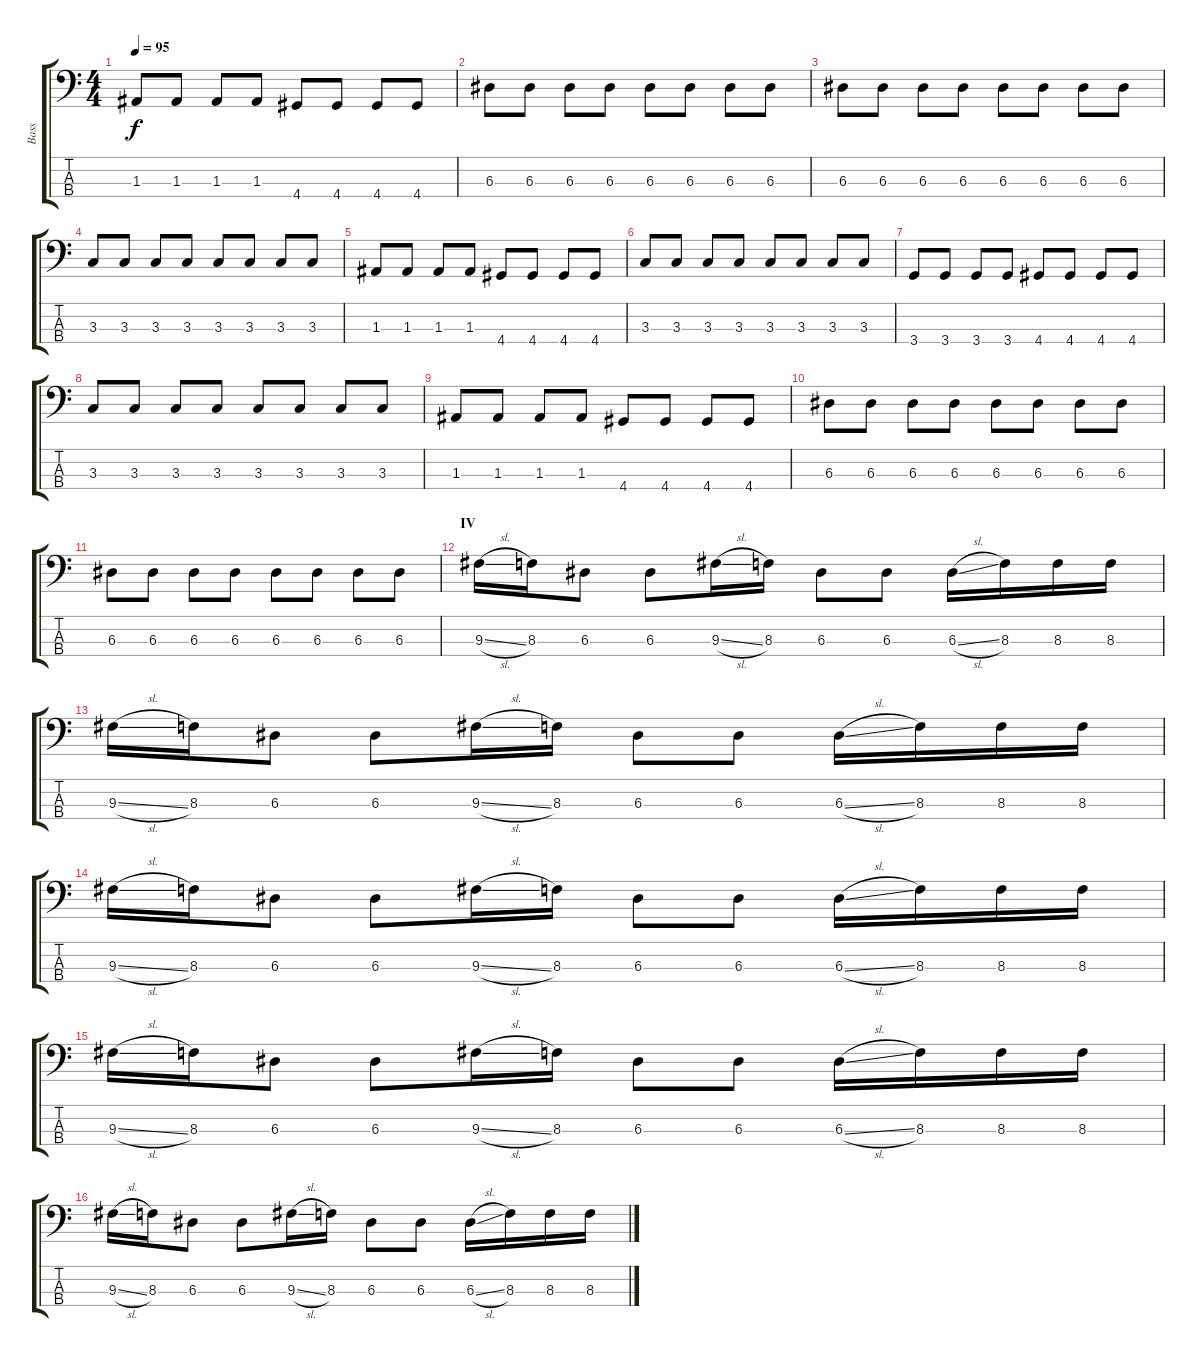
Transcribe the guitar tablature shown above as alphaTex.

\track ("Bass" "Bass") {instrument electricbassfinger}
\staff {score tabs}
\tuning (G2 D2 A1 E1) {hide}
\ts (4 4)
\tempo 95
\clef f4
\ks c
1.3.8{dy f} 1.3.8 1.3.8 1.3.8 4.4.8 4.4.8 4.4.8 4.4.8 |
6.3.8 6.3.8 6.3.8 6.3.8 6.3.8 6.3.8 6.3.8 6.3.8 |
6.3.8 6.3.8 6.3.8 6.3.8 6.3.8 6.3.8 6.3.8 6.3.8 |
3.3.8 3.3.8 3.3.8 3.3.8 3.3.8 3.3.8 3.3.8 3.3.8 |
1.3.8 1.3.8 1.3.8 1.3.8 4.4.8 4.4.8 4.4.8 4.4.8 |
3.3.8 3.3.8 3.3.8 3.3.8 3.3.8 3.3.8 3.3.8 3.3.8 |
3.4.8 3.4.8 3.4.8 3.4.8 4.4.8 4.4.8 4.4.8 4.4.8 |
3.3.8 3.3.8 3.3.8 3.3.8 3.3.8 3.3.8 3.3.8 3.3.8 |
1.3.8 1.3.8 1.3.8 1.3.8 4.4.8 4.4.8 4.4.8 4.4.8 |
6.3.8 6.3.8 6.3.8 6.3.8 6.3.8 6.3.8 6.3.8 6.3.8 |
6.3.8 6.3.8 6.3.8 6.3.8 6.3.8 6.3.8 6.3.8 6.3.8 |
\section ("" "IV")
9.3{sl}.16 8.3.16 6.3.8 6.3.8 9.3{sl}.16 8.3.16 6.3.8 6.3.8 6.3{sl}.16 8.3.16 8.3.16 8.3.16 |
9.3{sl}.16 8.3.16 6.3.8 6.3.8 9.3{sl}.16 8.3.16 6.3.8 6.3.8 6.3{sl}.16 8.3.16 8.3.16 8.3.16 |
9.3{sl}.16 8.3.16 6.3.8 6.3.8 9.3{sl}.16 8.3.16 6.3.8 6.3.8 6.3{sl}.16 8.3.16 8.3.16 8.3.16 |
9.3{sl}.16 8.3.16 6.3.8 6.3.8 9.3{sl}.16 8.3.16 6.3.8 6.3.8 6.3{sl}.16 8.3.16 8.3.16 8.3.16 |
9.3{sl}.16 8.3.16 6.3.8 6.3.8 9.3{sl}.16 8.3.16 6.3.8 6.3.8 6.3{sl}.16 8.3.16 8.3.16 8.3.16
